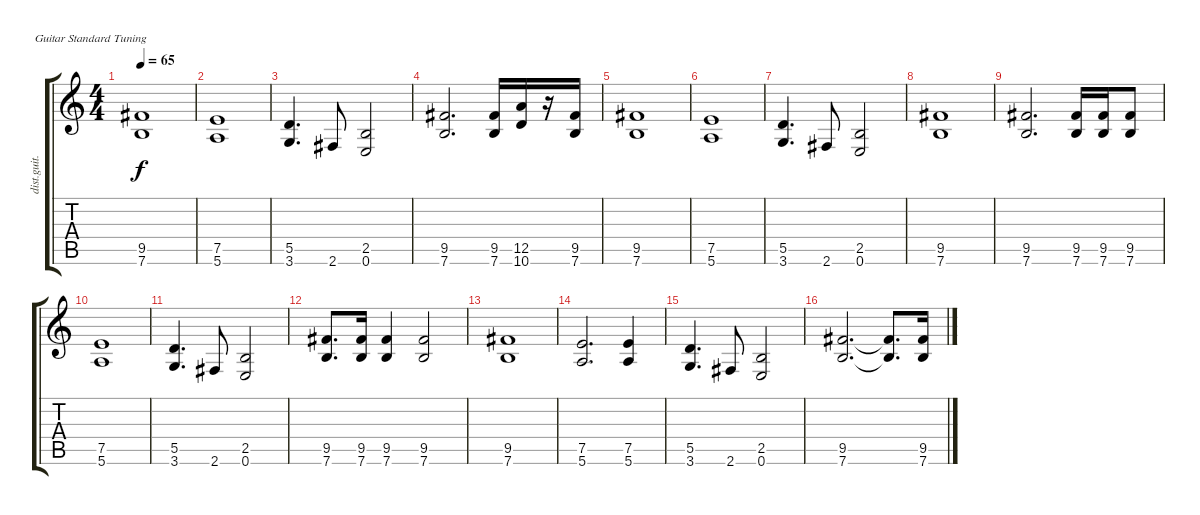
\defaultSystemsLayout 4
\bracketExtendMode groupsimilarinstruments
\otherSystemsTrackNameOrientation horizontal
\track ("Fuzz Rhythm" "dist.guit.") {instrument distortionguitar}
\staff {score tabs}
\tuning (E4 B3 G3 D3 A2 E2)
\ts (4 4)
\tempo 65
\clef g2
\ks c
(9.5{acc #} 7.6).1{dy f} |
(7.5 5.6).1 |
(5.5 3.6).4{d} 2.6{acc #}.8 (2.5 0.6).2 |
(9.5{acc #} 7.6).2{d} (9.5{acc #} 7.6).16 (12.5 10.6).16 r.16 (9.5{acc #} 7.6).16 |
(9.5{acc #} 7.6).1 |
(7.5 5.6).1 |
(5.5 3.6).4{d} 2.6{acc #}.8 (2.5 0.6).2 |
(9.5{acc #} 7.6).1 |
(9.5{acc #} 7.6).2{d} (9.5{acc #} 7.6).16 (9.5{acc #} 7.6).16 (9.5{acc #} 7.6).8 |
(7.5 5.6).1 |
(5.5 3.6).4{d} 2.6{acc #}.8 (2.5 0.6).2 |
(9.5{acc #} 7.6).8{d} (9.5{acc #} 7.6).16 (9.5{acc #} 7.6).4 (9.5{acc #} 7.6).2 |
(9.5{acc #} 7.6).1 |
(7.5 5.6).2{d} (7.5 5.6).4 |
(5.5 3.6).4{d} 2.6{acc #}.8 (2.5 0.6).2 |
(9.5{acc #} 7.6).2{d} (9.5{t acc #} 7.6{t}).8{d} (9.5{acc #} 7.6).16
